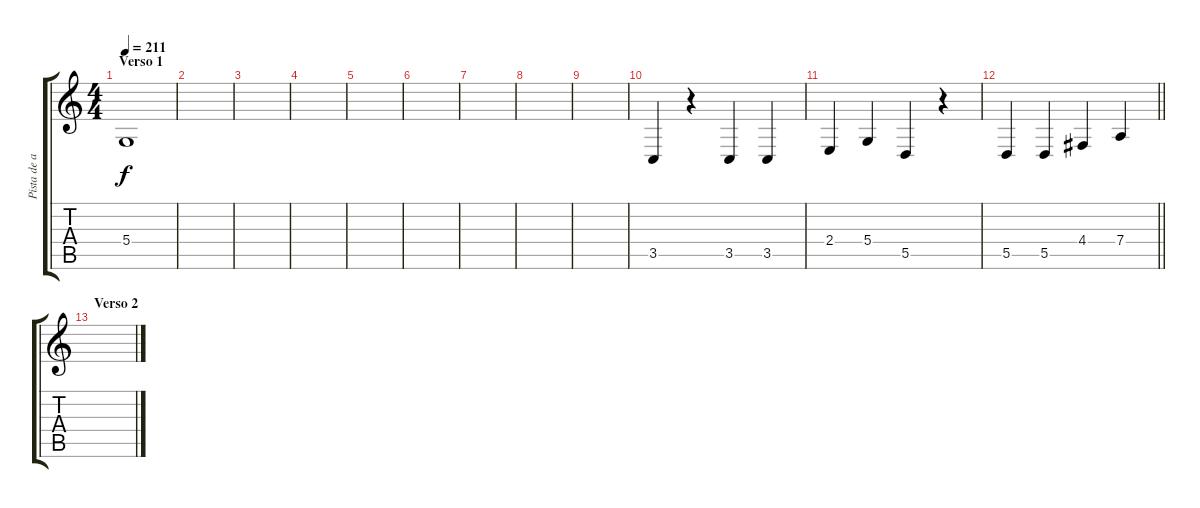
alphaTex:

\track ("Pista de acompañamiento" "Pista de a") {instrument cello}
\staff {score tabs}
\tuning (E4 B3 G3 D3 A2 E2) {hide}
\ts (4 4)
\section ("" "Verso 1")
\tempo 211
\clef g2
\ks c
5.4.1{dy f} |
|
|
|
|
|
|
|
|
3.5.4 r.4 3.5.4 3.5.4 |
2.4.4 5.4.4 5.5.4 r.4 |
\barLineRight lightlight
5.5.4 5.5.4 4.4.4 7.4.4 |
\section ("" "Verso 2")
